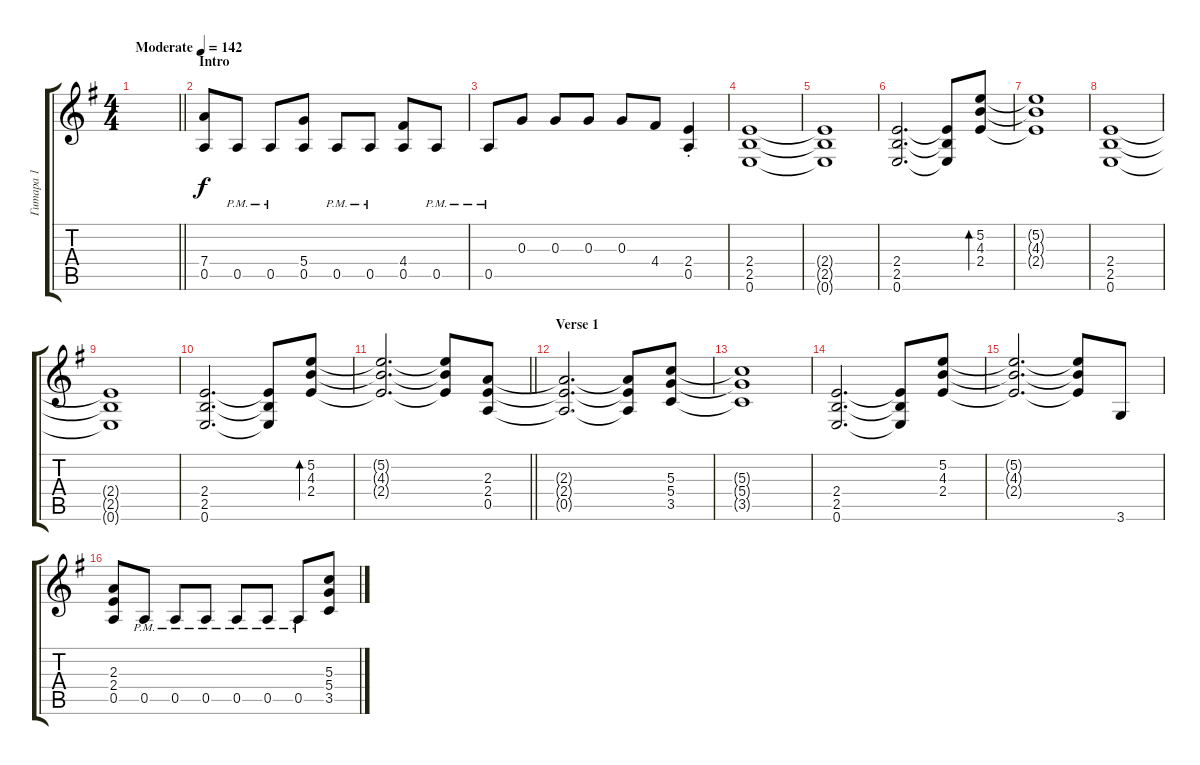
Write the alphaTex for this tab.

\track ("Гитара 1" "Гитара 1") {instrument distortionguitar}
\staff {score tabs}
\tuning (E4 B3 G3 D3 A2 E2) {hide}
\ts (4 4)
\tempo (142 "Moderate")
\clef g2
\barLineRight lightlight
\ks eminor
|
\section ("" "Intro")
(7.4 0.5).8 0.5{pm}.8 0.5{pm}.8 (5.4 0.5).8 0.5{pm}.8 0.5{pm}.8 (4.4 0.5).8 0.5{pm}.8 |
0.5{pm}.8 0.3.8 0.3.8 0.3.8 0.3.8 4.4.8 (2.4{st} 0.5{st}).4 |
(2.4 2.5 0.6).1 |
(2.4{t} 2.5{t} 0.6{t}).1 |
(2.4 2.5 0.6).2{d} (2.4{t} 2.5{t} 0.6{t}).8 (5.2 4.3 2.4).8{bd 240} |
(5.2{t} 4.3{t} 2.4{t}).1 |
(2.4 2.5 0.6).1 |
(2.4{t} 2.5{t} 0.6{t}).1 |
(2.4 2.5 0.6).2{d} (2.4{t} 2.5{t} 0.6{t}).8 (5.2 4.3 2.4).8{bd 240} |
\barLineRight lightlight
(5.2{t} 4.3{t} 2.4{t}).2{d} (5.2{t} 4.3{t} 2.4{t}).8 (2.3 2.4 0.5).8 |
\section ("" "Verse 1")
(2.3{t} 2.4{t} 0.5{t}).2{d} (2.3{t} 2.4{t} 0.5{t}).8 (5.3 5.4 3.5).8 |
(5.3{t} 5.4{t} 3.5{t}).1 |
(2.4 2.5 0.6).2{d} (2.4{t} 2.5{t} 0.6{t}).8 (5.2 4.3 2.4).8 |
(5.2{t} 4.3{t} 2.4{t}).2{d} (5.2{t} 4.3{t} 2.4{t}).8 3.6.8 |
(2.3 2.4 0.5).8 0.5{pm}.8 0.5{pm}.8 0.5{pm}.8 0.5{pm}.8 0.5{pm}.8 0.5{pm}.8 (5.3 5.4 3.5).8
